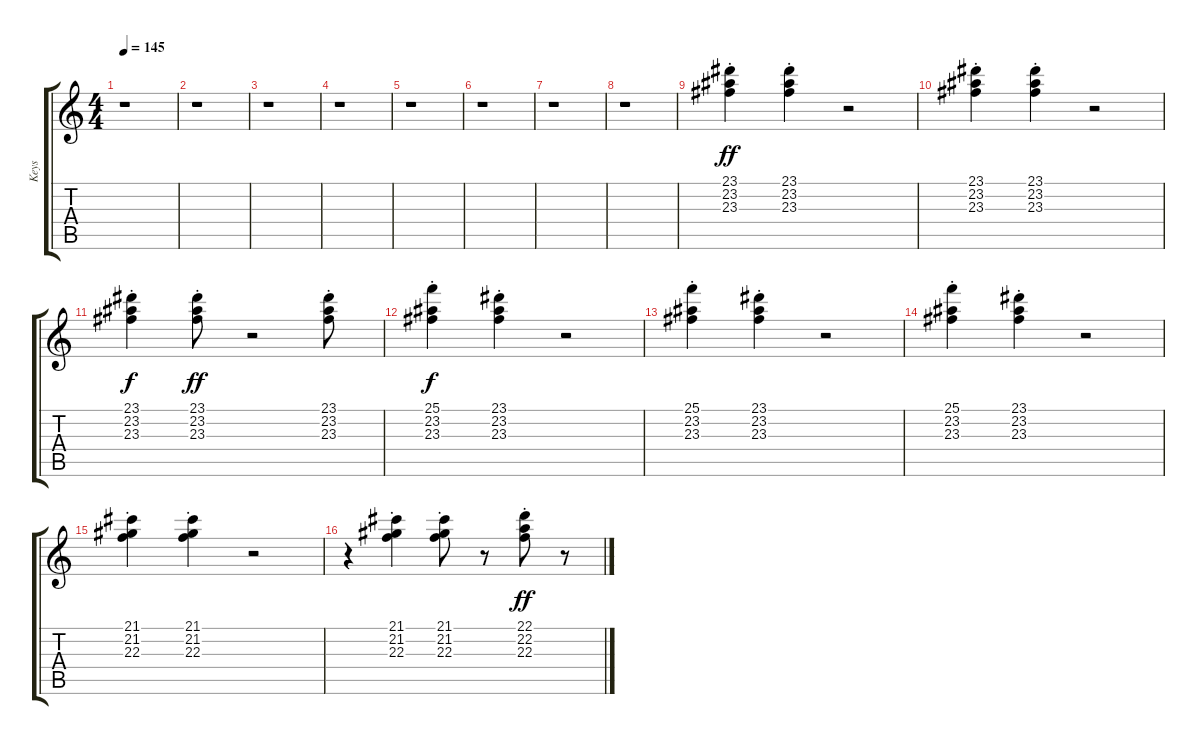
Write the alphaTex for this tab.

\track ("Keys" "Keys") {instrument lead2sawtooth}
\staff {score tabs}
\tuning (E4 B3 G3 D3 A2 E2) {hide}
\ts (4 4)
\tempo 145
\clef g2
\ks c
r.1{dy ff} |
r.1 |
r.1 |
r.1 |
r.1 |
r.1 |
r.1 |
r.1 |
(23.1{st} 23.2{st} 23.3{st}).4 (23.1{st} 23.2{st} 23.3{st}).4 r.2 |
(23.1{st} 23.2{st} 23.3{st}).4 (23.1{st} 23.2{st} 23.3{st}).4 r.2 |
(23.1{st} 23.2{st} 23.3{st}).4{dy f} (23.1{st} 23.2{st} 23.3{st}).8{dy ff} r.2 (23.1{st} 23.2{st} 23.3{st}).8 |
(25.1{st} 23.2{st} 23.3{st}).4{dy f} (23.1{st} 23.2{st} 23.3{st}).4 r.2 |
(25.1{st} 23.2{st} 23.3{st}).4 (23.1{st} 23.2{st} 23.3{st}).4 r.2 |
(25.1{st} 23.2{st} 23.3{st}).4 (23.1{st} 23.2{st} 23.3{st}).4 r.2 |
(21.1{st} 21.2{st} 22.3{st}).4 (21.1{st} 21.2{st} 22.3{st}).4 r.2 |
r.4 (21.1{st} 21.2{st} 22.3{st}).4 (21.1{st} 21.2{st} 22.3{st}).8 r.8 (22.1{st} 22.2{st} 22.3{st}).8{dy ff} r.8
